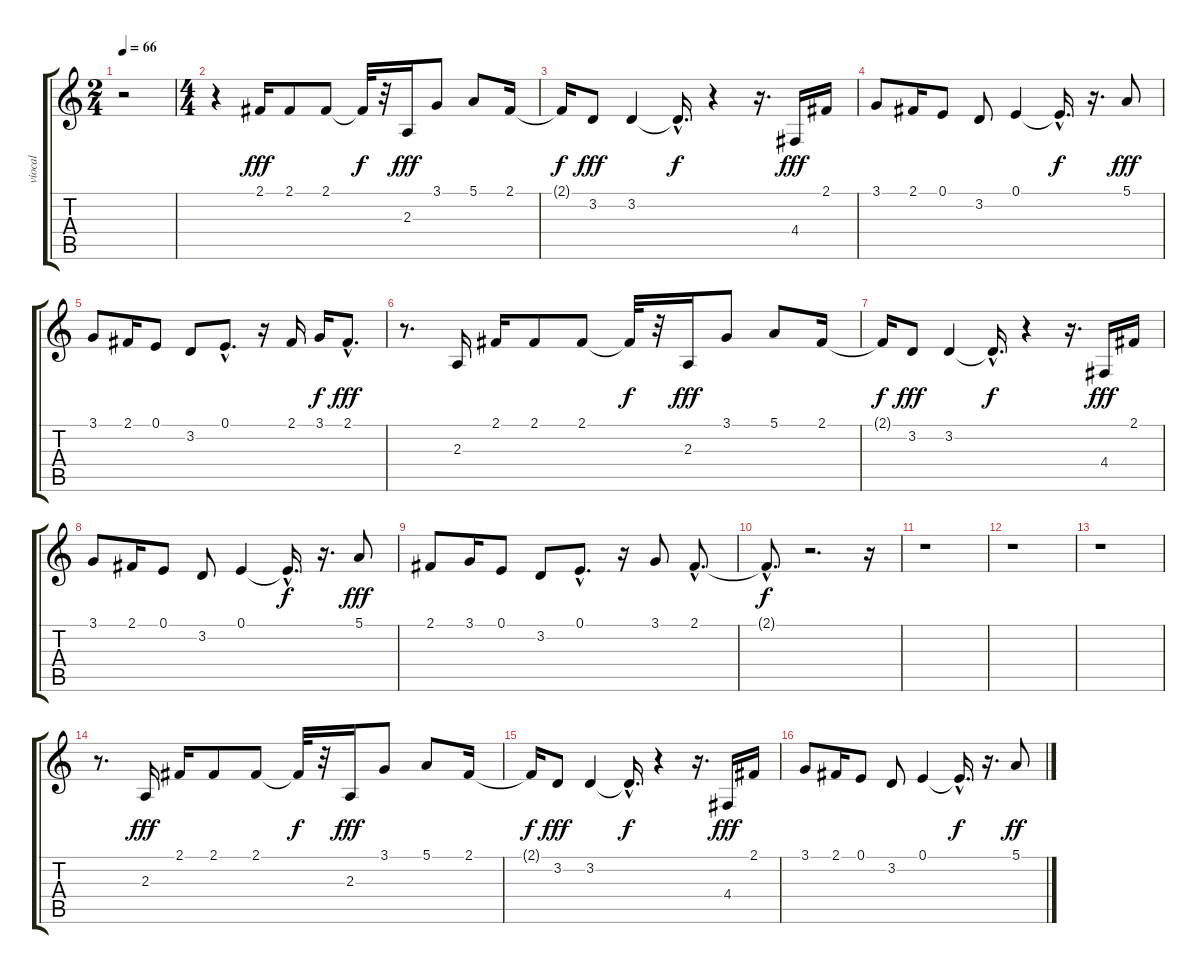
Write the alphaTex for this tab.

\track ("viocal" "viocal") {instrument piccolo}
\staff {score tabs}
\tuning (E4 B3 G3 D3 A2 E2) {hide}
\ts (2 4)
\tempo 66
\clef g2
\ks c
r.2{dy fff instrument piccolo} |
\ts (4 4)
r.4 2.1.16{volume 16 instrument piccolo} 2.1.8 2.1.8 2.1{t}.32{dy f} r.32 2.3.16{dy fff} 3.1.8 5.1.8 2.1.16 |
2.1{t}.16{dy f} 3.2.8{dy fff} 3.2.4 3.2{hac t}.16{d dy f} r.4 r.16{d} 4.4.16{dy fff} 2.1.16 |
3.1.8 2.1.16 0.1.8 3.2.8 0.1.4 0.1{hac t}.16{d dy f} r.16{d} 5.1.8{dy fff} |
3.1.8 2.1.16 0.1.8 3.2.8 0.1{hac}.8{d} r.16 2.1.16 3.1.16{dy f} 2.1{hac}.8{d dy fff} |
r.8{d} 2.3.16 2.1.16 2.1.8 2.1.8 2.1{t}.32{dy f} r.32 2.3.16{dy fff} 3.1.8 5.1.8 2.1.16 |
2.1{t}.16{dy f} 3.2.8{dy fff} 3.2.4 3.2{hac t}.16{d dy f} r.4 r.16{d} 4.4.16{dy fff} 2.1.16 |
3.1.8 2.1.16 0.1.8 3.2.8 0.1.4 0.1{hac t}.16{d dy f} r.16{d} 5.1.8{dy fff} |
2.1.8 3.1.16 0.1.8 3.2.8 0.1{hac}.8{d} r.16 3.1.8 2.1{hac}.8{d} |
2.1{hac t}.8{d dy f} r.2{d} r.16 |
r.1 |
r.1 |
r.1 |
r.8{d} 2.3.16{dy fff} 2.1.16 2.1.8 2.1.8 2.1{t}.32{dy f} r.32 2.3.16{dy fff} 3.1.8 5.1.8 2.1.16 |
2.1{t}.16{dy f} 3.2.8{dy fff} 3.2.4 3.2{hac t}.16{d dy f} r.4 r.16{d} 4.4.16{dy fff} 2.1.16 |
3.1.8 2.1.16 0.1.8 3.2.8 0.1.4 0.1{hac t}.16{d dy f} r.16{d} 5.1.8{dy ff}
